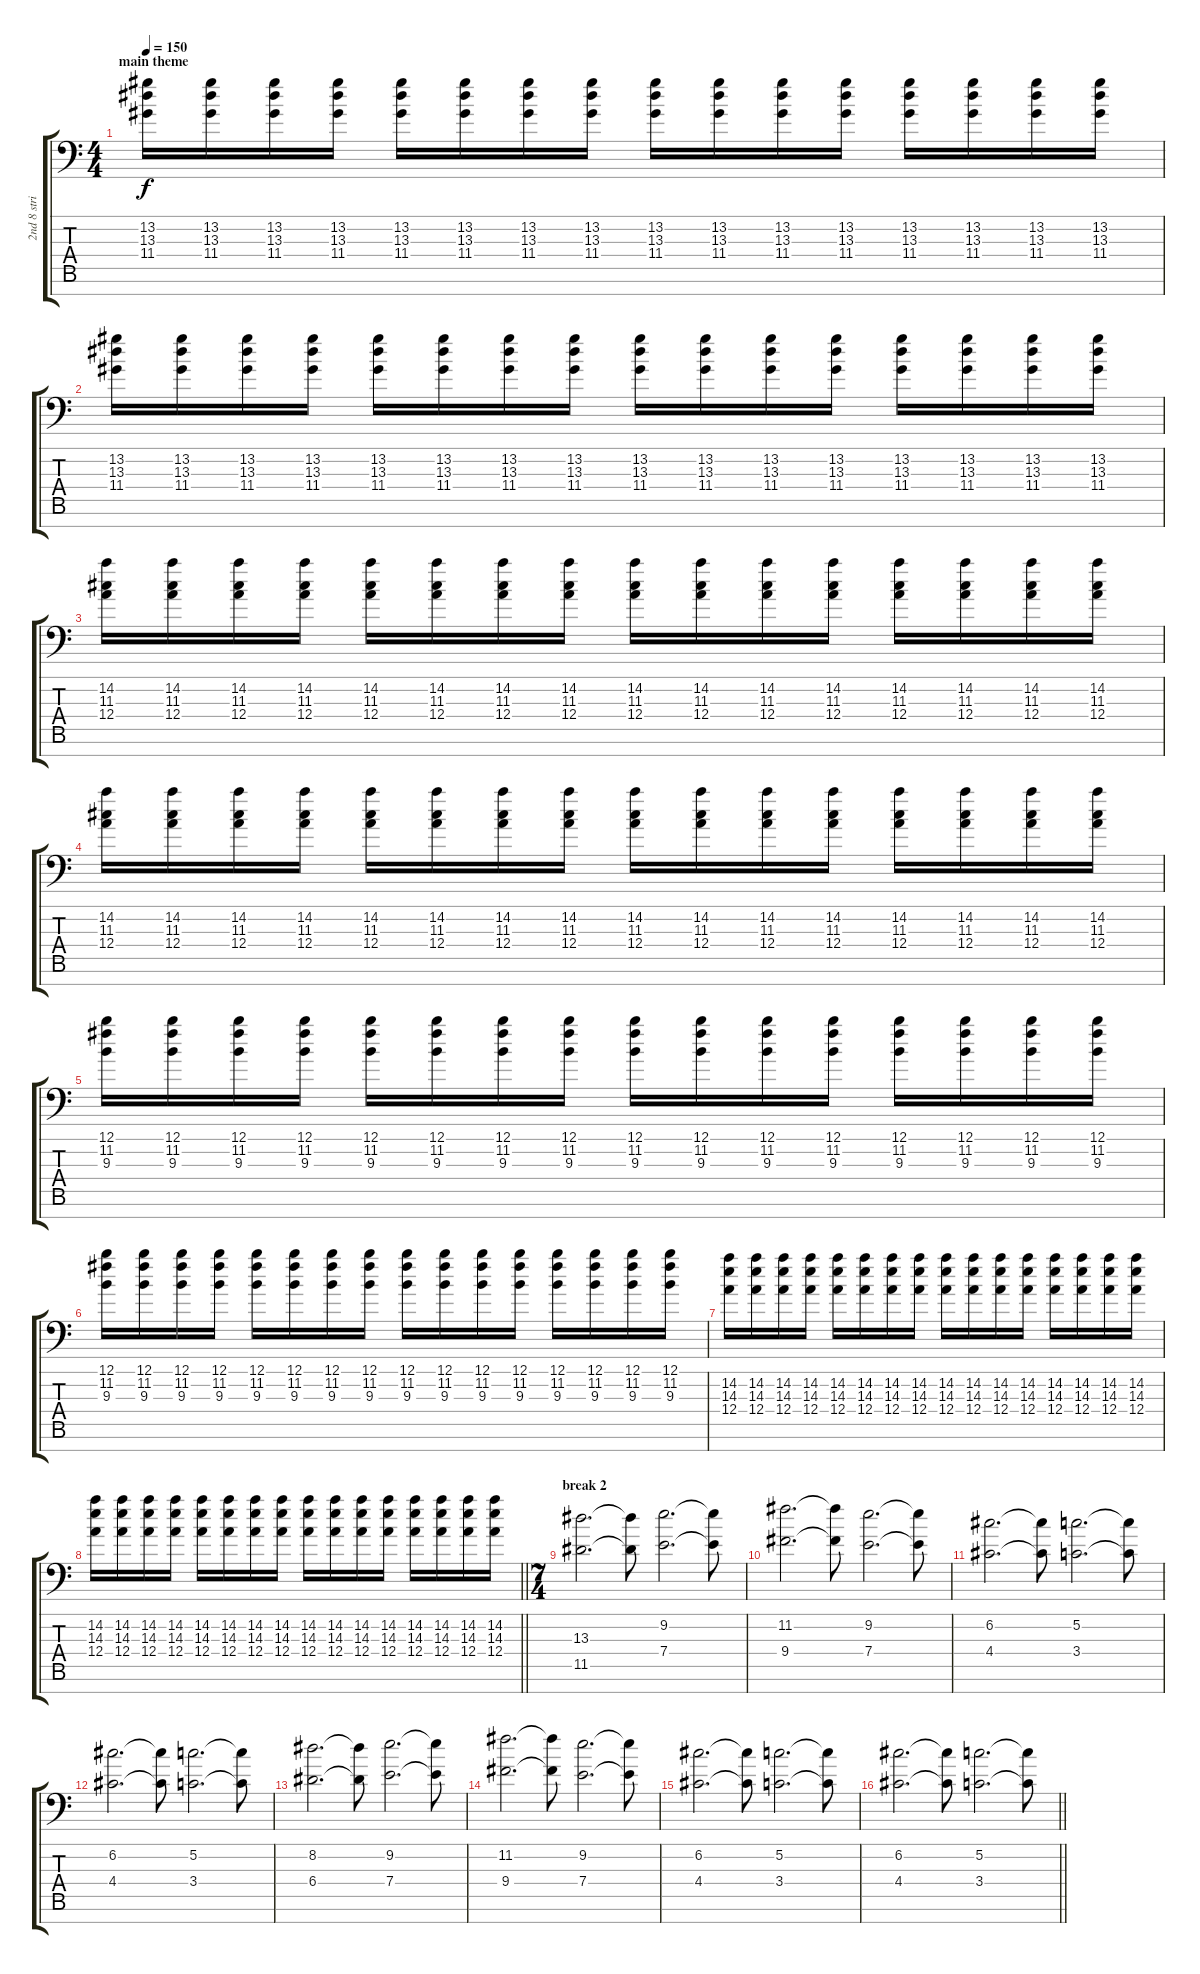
\track ("2nd 8 string " "2nd 8 stri") {instrument overdrivenguitar}
\staff {score tabs}
\tuning (B3 G3 D3 A2 E2 B1 E1) {hide}
\ts (4 4)
\section ("" "main theme")
\tempo 150
\clef f4
\ks c
(13.2 13.3 11.4).16{dy f} (13.2 13.3 11.4).16 (13.2 13.3 11.4).16 (13.2 13.3 11.4).16 (13.2 13.3 11.4).16 (13.2 13.3 11.4).16 (13.2 13.3 11.4).16 (13.2 13.3 11.4).16 (13.2 13.3 11.4).16 (13.2 13.3 11.4).16 (13.2 13.3 11.4).16 (13.2 13.3 11.4).16 (13.2 13.3 11.4).16 (13.2 13.3 11.4).16 (13.2 13.3 11.4).16 (13.2 13.3 11.4).16 |
(13.2 13.3 11.4).16 (13.2 13.3 11.4).16 (13.2 13.3 11.4).16 (13.2 13.3 11.4).16 (13.2 13.3 11.4).16 (13.2 13.3 11.4).16 (13.2 13.3 11.4).16 (13.2 13.3 11.4).16 (13.2 13.3 11.4).16 (13.2 13.3 11.4).16 (13.2 13.3 11.4).16 (13.2 13.3 11.4).16 (13.2 13.3 11.4).16 (13.2 13.3 11.4).16 (13.2 13.3 11.4).16 (13.2 13.3 11.4).16 |
(14.2 11.3 12.4).16 (14.2 11.3 12.4).16 (14.2 11.3 12.4).16 (14.2 11.3 12.4).16 (14.2 11.3 12.4).16 (14.2 11.3 12.4).16 (14.2 11.3 12.4).16 (14.2 11.3 12.4).16 (14.2 11.3 12.4).16 (14.2 11.3 12.4).16 (14.2 11.3 12.4).16 (14.2 11.3 12.4).16 (14.2 11.3 12.4).16 (14.2 11.3 12.4).16 (14.2 11.3 12.4).16 (14.2 11.3 12.4).16 |
(14.2 11.3 12.4).16 (14.2 11.3 12.4).16 (14.2 11.3 12.4).16 (14.2 11.3 12.4).16 (14.2 11.3 12.4).16 (14.2 11.3 12.4).16 (14.2 11.3 12.4).16 (14.2 11.3 12.4).16 (14.2 11.3 12.4).16 (14.2 11.3 12.4).16 (14.2 11.3 12.4).16 (14.2 11.3 12.4).16 (14.2 11.3 12.4).16 (14.2 11.3 12.4).16 (14.2 11.3 12.4).16 (14.2 11.3 12.4).16 |
(12.1 11.2 9.3).16 (12.1 11.2 9.3).16 (12.1 11.2 9.3).16 (12.1 11.2 9.3).16 (12.1 11.2 9.3).16 (12.1 11.2 9.3).16 (12.1 11.2 9.3).16 (12.1 11.2 9.3).16 (12.1 11.2 9.3).16 (12.1 11.2 9.3).16 (12.1 11.2 9.3).16 (12.1 11.2 9.3).16 (12.1 11.2 9.3).16 (12.1 11.2 9.3).16 (12.1 11.2 9.3).16 (12.1 11.2 9.3).16 |
(12.1 11.2 9.3).16 (12.1 11.2 9.3).16 (12.1 11.2 9.3).16 (12.1 11.2 9.3).16 (12.1 11.2 9.3).16 (12.1 11.2 9.3).16 (12.1 11.2 9.3).16 (12.1 11.2 9.3).16 (12.1 11.2 9.3).16 (12.1 11.2 9.3).16 (12.1 11.2 9.3).16 (12.1 11.2 9.3).16 (12.1 11.2 9.3).16 (12.1 11.2 9.3).16 (12.1 11.2 9.3).16 (12.1 11.2 9.3).16 |
(14.2 14.3 12.4).16 (14.2 14.3 12.4).16 (14.2 14.3 12.4).16 (14.2 14.3 12.4).16 (14.2 14.3 12.4).16 (14.2 14.3 12.4).16 (14.2 14.3 12.4).16 (14.2 14.3 12.4).16 (14.2 14.3 12.4).16 (14.2 14.3 12.4).16 (14.2 14.3 12.4).16 (14.2 14.3 12.4).16 (14.2 14.3 12.4).16 (14.2 14.3 12.4).16 (14.2 14.3 12.4).16 (14.2 14.3 12.4).16 |
\barLineRight lightlight
(14.2 14.3 12.4).16 (14.2 14.3 12.4).16 (14.2 14.3 12.4).16 (14.2 14.3 12.4).16 (14.2 14.3 12.4).16 (14.2 14.3 12.4).16 (14.2 14.3 12.4).16 (14.2 14.3 12.4).16 (14.2 14.3 12.4).16 (14.2 14.3 12.4).16 (14.2 14.3 12.4).16 (14.2 14.3 12.4).16 (14.2 14.3 12.4).16 (14.2 14.3 12.4).16 (14.2 14.3 12.4).16 (14.2 14.3 12.4).16 |
\ts (7 4)
\section ("" "break 2")
(13.3 11.5).2{d} (13.3{t} 11.5{t}).8 (9.2 7.4).2{d} (9.2{t} 7.4{t}).8 |
(11.2 9.4).2{d} (11.2{t} 9.4{t}).8 (9.2 7.4).2{d} (9.2{t} 7.4{t}).8 |
(6.2 4.4).2{d} (6.2{t} 4.4{t}).8 (5.2 3.4).2{d} (5.2{t} 3.4{t}).8 |
(6.2 4.4).2{d} (6.2{t} 4.4{t}).8 (5.2 3.4).2{d} (5.2{t} 3.4{t}).8 |
(8.2 6.4).2{d} (8.2{t} 6.4{t}).8 (9.2 7.4).2{d} (9.2{t} 7.4{t}).8 |
(11.2 9.4).2{d} (11.2{t} 9.4{t}).8 (9.2 7.4).2{d} (9.2{t} 7.4{t}).8 |
(6.2 4.4).2{d} (6.2{t} 4.4{t}).8 (5.2 3.4).2{d} (5.2{t} 3.4{t}).8 |
\barLineRight lightlight
(6.2 4.4).2{d} (6.2{t} 4.4{t}).8 (5.2 3.4).2{d} (5.2{t} 3.4{t}).8
